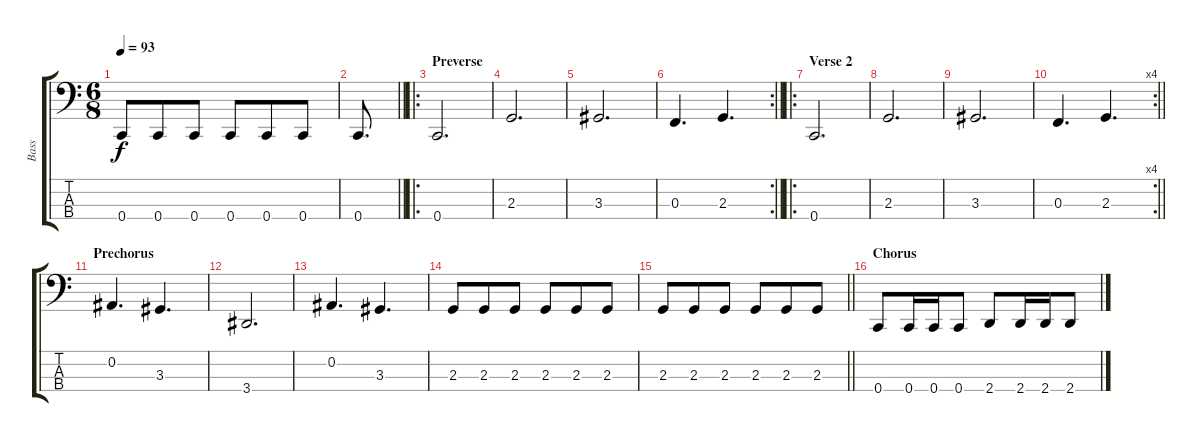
\track ("Bass" "Bass") {instrument electricbassfinger}
\staff {score tabs}
\tuning (Eb2 Bb1 F1 C1) {hide}
\ts (6 8)
\tempo 93
\clef f4
\ks c
0.4.8{dy f} 0.4.8 0.4.8 0.4.8 0.4.8 0.4.8 |
\barLineRight lightlight
0.4.8{d} |
\ro
\section ("" "Preverse")
0.4.2{d} |
2.3.2{d} |
3.3.2{d} |
\rc 2
\barLineRight lightlight
0.3.4{d} 2.3.4{d} |
\ro
\section ("" "Verse 2")
0.4.2{d} |
2.3.2{d} |
3.3.2{d} |
\rc 4
\barLineRight lightlight
0.3.4{d} 2.3.4{d} |
\section ("" "Prechorus")
0.2.4{d} 3.3.4{d} |
3.4.2{d} |
0.2.4{d} 3.3.4{d} |
2.3.8 2.3.8 2.3.8 2.3.8 2.3.8 2.3.8 |
\barLineRight lightlight
2.3.8 2.3.8 2.3.8 2.3.8 2.3.8 2.3.8 |
\section ("" "Chorus")
0.4.8 0.4.16 0.4.16 0.4.8 2.4.8 2.4.16 2.4.16 2.4.8
